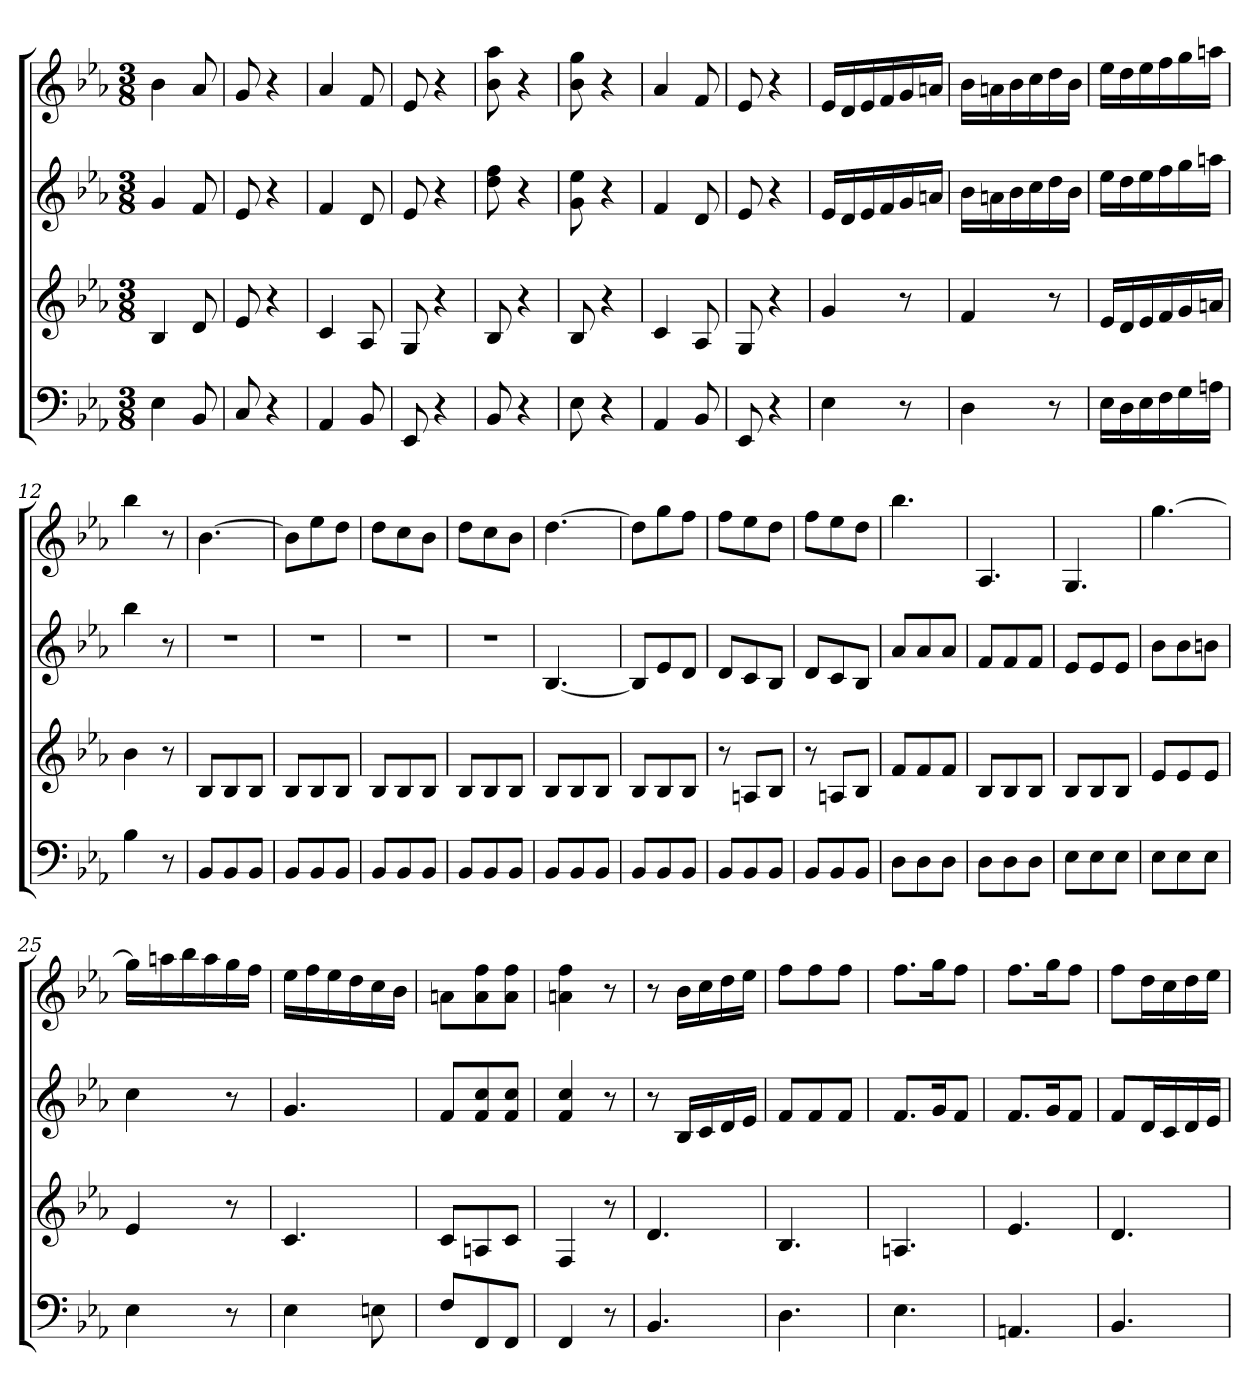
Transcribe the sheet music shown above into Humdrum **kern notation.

**kern	**kern	**kern	**kern
*part4	*part3	*part2	*part1
*staff4	*staff3	*staff2	*staff1
*k[b-e-a-]	*k[b-e-a-]	*k[b-e-a-]	*k[b-e-a-]
*E-:	*E-:	*E-:	*E-:
*M3/8	*M3/8	*M3/8	*M3/8
=	=	=	=
4E-	4B-	4g	4b-
8BB-	8d	8f	8a-
=2	=2	=2	=2
8C	8e-	8e-	8g
4r	4r	4r	4r
=3	=3	=3	=3
4AA-	4c	4f	4a-
8BB-	8A-	8d	8f
=4	=4	=4	=4
8EE-	8G	8e-	8e-
4r	4r	4r	4r
=5	=5	=5	=5
8BB-	8B-	8dd 8ff	8b- 8aa-
4r	4r	4r	4r
=6	=6	=6	=6
8E-	8B-	8g 8ee-	8b- 8gg
4r	4r	4r	4r
=7	=7	=7	=7
4AA-	4c	4f	4a-
8BB-	8A-	8d	8f
=8	=8	=8	=8
8EE-	8G	8e-	8e-
4r	4r	4r	4r
=9	=9	=9	=9
4E-	4g	16e-LL	16e-LL
.	.	16d	16d
.	.	16e-	16e-
.	.	16f	16f
8r	8r	16g	16g
.	.	16anJJ	16anJJ
=10	=10	=10	=10
4D	4f	16b-LL	16b-LL
.	.	16an	16an
.	.	16b-	16b-
.	.	16cc	16cc
8r	8r	16dd	16dd
.	.	16b-JJ	16b-JJ
=11	=11	=11	=11
16E-LL	16e-LL	16ee-LL	16ee-LL
16D	16d	16dd	16dd
16E-	16e-	16ee-	16ee-
16F	16f	16ff	16ff
16G	16g	16gg	16gg
16AnJJ	16anJJ	16aanJJ	16aanJJ
=12	=12	=12	=12
4B-	4b-	4bb-	4bb-
8r	8r	8r	8r
=13	=13	=13	=13
8BB-L	8B-L	4.r	[4.b-
8BB-	8B-	.	.
8BB-J	8B-J	.	.
=14	=14	=14	=14
8BB-L	8B-L	4.r	8b-L]
8BB-	8B-	.	8ee-
8BB-J	8B-J	.	8ddJ
=15	=15	=15	=15
8BB-L	8B-L	4.r	8ddL
8BB-	8B-	.	8cc
8BB-J	8B-J	.	8b-J
=16	=16	=16	=16
8BB-L	8B-L	4.r	8ddL
8BB-	8B-	.	8cc
8BB-J	8B-J	.	8b-J
=17	=17	=17	=17
8BB-L	8B-L	[4.B-	[4.dd
8BB-	8B-	.	.
8BB-J	8B-J	.	.
=18	=18	=18	=18
8BB-L	8B-L	8B-L]	8ddL]
8BB-	8B-	8e-	8gg
8BB-J	8B-J	8dJ	8ffJ
=19	=19	=19	=19
8BB-L	8r	8dL	8ffL
8BB-	8AnL	8c	8ee-
8BB-J	8B-J	8B-J	8ddJ
=20	=20	=20	=20
8BB-L	8r	8dL	8ffL
8BB-	8AnL	8c	8ee-
8BB-J	8B-J	8B-J	8ddJ
=21	=21	=21	=21
8DL	8fL	8a-L	4.bb-
8D	8f	8a-	.
8DJ	8fJ	8a-J	.
=22	=22	=22	=22
8DL	8B-L	8fL	4.A-
8D	8B-	8f	.
8DJ	8B-J	8fJ	.
=23	=23	=23	=23
8E-L	8B-L	8e-L	4.G
8E-	8B-	8e-	.
8E-J	8B-J	8e-J	.
=24	=24	=24	=24
8E-L	8e-L	8b-L	[4.gg
8E-	8e-	8b-	.
8E-J	8e-J	8bnJ	.
=25	=25	=25	=25
4E-	4e-	4cc	16ggLL]
.	.	.	16aan
.	.	.	16bb-
.	.	.	16aa
8r	8r	8r	16gg
.	.	.	16ffJJ
=26	=26	=26	=26
4E-	4.c	4.g	16ee-LL
.	.	.	16ff
.	.	.	16ee-
.	.	.	16dd
8En	.	.	16cc
.	.	.	16b-JJ
=27	=27	=27	=27
8FL	8cL	8fL	8anL
8FF	8An	8f 8cc	8a 8ff
8FFJ	8cJ	8f 8ccJ	8a 8ffJ
=28	=28	=28	=28
4FF	4F	4f 4cc	4an 4ff
8r	8r	8r	8r
=29	=29	=29	=29
4.BB-	4.d	8r	8r
.	.	16B-LL	16b-LL
.	.	16c	16cc
.	.	16d	16dd
.	.	16e-JJ	16ee-JJ
=30	=30	=30	=30
4.D	4.B-	8fL	8ffL
.	.	8f	8ff
.	.	8fJ	8ffJ
=31	=31	=31	=31
4.E-	4.An	8.fL	8.ffL
.	.	16gK	16ggK
.	.	8fJ	8ffJ
=32	=32	=32	=32
4.AAn	4.e-	8.fL	8.ffL
.	.	16gK	16ggK
.	.	8fJ	8ffJ
=33	=33	=33	=33
4.BB-	4.d	8fL	8ffL
.	.	16dL	16ddL
.	.	16c	16cc
.	.	16d	16dd
.	.	16e-JJ	16ee-JJ
=	=	=	=
*-	*-	*-	*-
